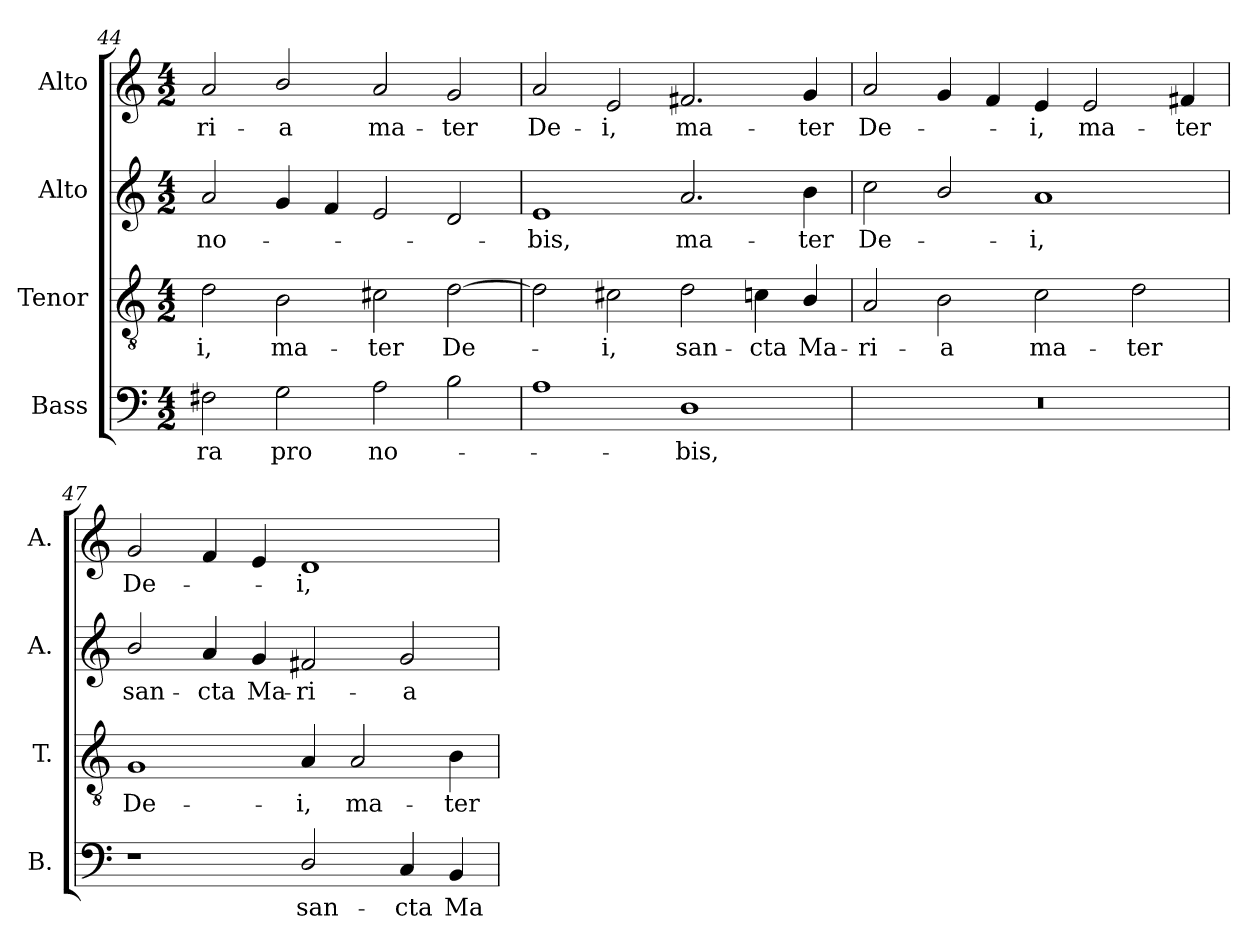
**kern	**text	**kern	**text	**kern	**text	**kern	**text
*part4	*part4	*part3	*part3	*part2	*part2	*part1	*part1
*staff4	*staff4	*staff3	*staff3	*staff2	*staff2	*staff1	*staff1
*I"Bass	*	*I"Tenor	*	*I"Alto	*	*I"Alto	*
*I'B.	*	*I'T.	*	*I'A.	*	*I'A.	*
*clefF4	*	*clefGv2	*	*clefG2	*	*clefG2	*
*	*	*ITrd7c12	*	*	*	*	*
*k[]	*	*k[]	*	*k[]	*	*k[]	*
*C:	*	*C:	*	*C:	*	*C:	*
*M4/2	*	*M4/2	*	*M4/2	*	*M4/2	*
=44	=44	=44	=44	=44	=44	=44	=44
!	!LO:LY:b:color=#000000	!	!	!	!	!	!
!	!	!	!LO:LY:b:color=#000000	!	!	!	!
!	!	!	!	!	!LO:LY:b:color=#000000	!	!
!	!	!	!	!	!	!	!LO:LY:b:color=#000000
2F#Xi\	-ra	2Di\	-i,	2ai/	no-	2ai/	-ri-
!	!LO:LY:b:color=#000000	!	!	!	!	!	!
!	!	!	!LO:LY:b:color=#000000	!	!	!	!
!	!	!	!	!	!	!	!LO:LY:b:color=#000000
2Gi\	pro	2BBi\	ma-	4gi/	.	2bi/	-a
.	.	.	.	4fi/	.	.	.
!	!LO:LY:b:color=#000000	!	!	!	!	!	!
!	!	!	!LO:LY:b:color=#000000	!	!	!	!
!	!	!	!	!	!	!	!LO:LY:b:color=#000000
2Ai\	no-	2C#Xi\	-ter	2ei/	.	2ai/	ma-
!	!	!	!LO:LY:b:color=#000000	!	!	!	!
!	!	!	!	!	!	!	!LO:LY:b:color=#000000
2Bi\	.	[2Di\	De-	2di/	.	2gi/	-ter
=45	=45	=45	=45	=45	=45	=45	=45
!	!	!	!	!	!LO:LY:b:color=#000000	!	!
!	!	!	!	!	!	!	!LO:LY:b:color=#000000
1Ai	.	2Di\]	.	1ei	-bis,	2ai/	De-
!	!	!	!LO:LY:b:color=#000000	!	!	!	!
!	!	!	!	!	!	!	!LO:LY:b:color=#000000
.	.	2C#Xi\	-i,	.	.	2ei/	-i,
!	!LO:LY:b:color=#000000	!	!	!	!	!	!
!	!	!	!LO:LY:b:color=#000000	!	!	!	!
!	!	!	!	!	!LO:LY:b:color=#000000	!	!
!	!	!	!	!	!	!	!LO:LY:b:color=#000000
1Di	-bis,	2Di\	san-	2.ai/	ma-	2.f#Xi/	ma-
!	!	!	!LO:LY:b:color=#000000	!	!	!	!
.	.	4Cni\	-cta	.	.	.	.
!	!	!	!LO:LY:b:color=#000000	!	!	!	!
!	!	!	!	!	!LO:LY:b:color=#000000	!	!
!	!	!	!	!	!	!	!LO:LY:b:color=#000000
.	.	4BBi/	Ma-	4bi\	-ter	4gi/	-ter
!!LO:LB:g=z
=46	=46	=46	=46	=46	=46	=46	=46
!LO:N:vis=1	!	!	!	!	!	!	!
!	!	!	!LO:LY:b:color=#000000	!	!	!	!
!	!	!	!	!	!LO:LY:b:color=#000000	!	!
!	!	!	!	!	!	!	!LO:LY:b:color=#000000
0r	.	2AAi/	-ri-	2cci\	De-	2ai/	De-
!	!	!	!LO:LY:b:color=#000000	!	!	!	!
.	.	2BBi\	-a	2bi/	.	4gi/	.
.	.	.	.	.	.	4fi/	.
!	!	!	!LO:LY:b:color=#000000	!	!	!	!
!	!	!	!	!	!LO:LY:b:color=#000000	!	!
!	!	!	!	!	!	!	!LO:LY:b:color=#000000
.	.	2Ci\	ma-	1ai	-i,	4ei/	-i,
!	!	!	!	!	!	!	!LO:LY:b:color=#000000
.	.	.	.	.	.	2ei/	ma-
!	!	!	!LO:LY:b:color=#000000	!	!	!	!
.	.	2Di\	-ter	.	.	.	.
!	!	!	!	!	!	!	!LO:LY:b:color=#000000
.	.	.	.	.	.	4f#Xi/	-ter
=47	=47	=47	=47	=47	=47	=47	=47
!	!	!	!LO:LY:b:color=#000000	!	!	!	!
!	!	!	!	!	!LO:LY:b:color=#000000	!	!
!	!	!	!	!	!	!	!LO:LY:b:color=#000000
1r	.	1GGi	De-	2bi/	san-	2gi/	De-
!	!	!	!	!	!LO:LY:b:color=#000000	!	!
.	.	.	.	4ai/	-cta	4fi/	.
!	!	!	!	!	!LO:LY:b:color=#000000	!	!
.	.	.	.	4gi/	Ma-	4ei/	.
!	!LO:LY:b:color=#000000	!	!	!	!	!	!
!	!	!	!LO:LY:b:color=#000000	!	!	!	!
!	!	!	!	!	!LO:LY:b:color=#000000	!	!
!	!	!	!	!	!	!	!LO:LY:b:color=#000000
2Di/	san-	4AAi/	-i,	2f#Xi/	-ri-	1di	-i,
!	!	!	!LO:LY:b:color=#000000	!	!	!	!
.	.	2AAi/	ma-	.	.	.	.
!	!LO:LY:b:color=#000000	!	!	!	!	!	!
!	!	!	!	!	!LO:LY:b:color=#000000	!	!
4Ci/	-cta	.	.	2gi/	-a	.	.
!	!LO:LY:b:color=#000000	!	!	!	!	!	!
!	!	!	!LO:LY:b:color=#000000	!	!	!	!
4BBi/	Ma-	4BBi\	-ter	.	.	.	.
=	=	=	=	=	=	=	=
*-	*-	*-	*-	*-	*-	*-	*-
